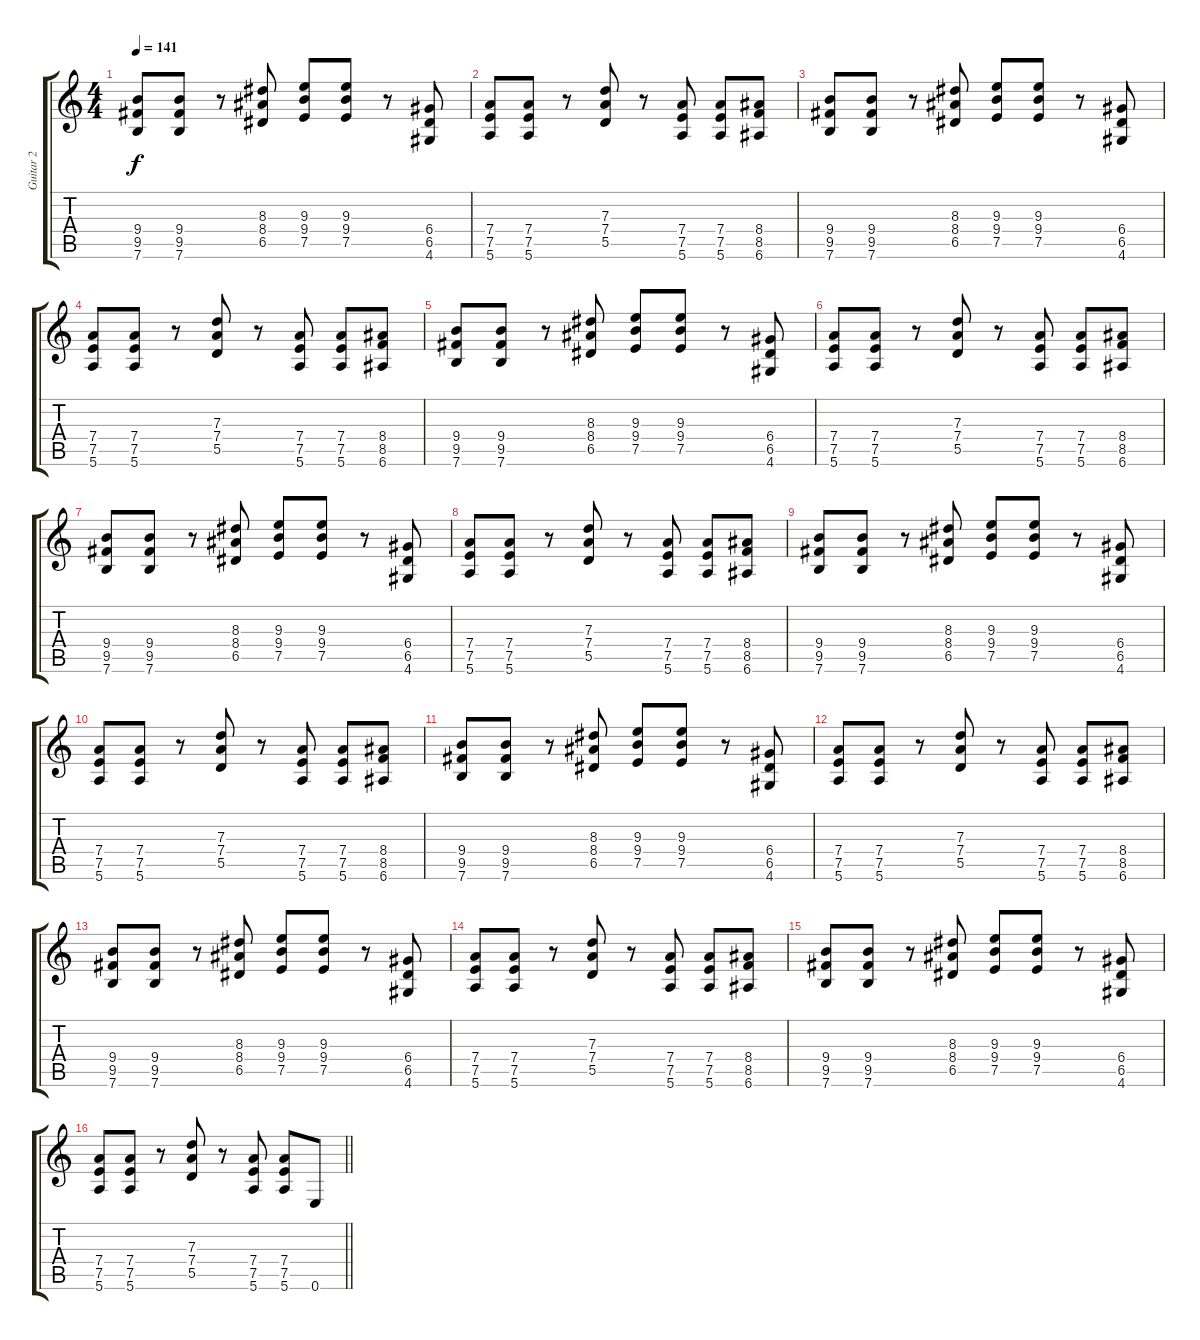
\track ("Guitar 2" "Guitar 2") {instrument overdrivenguitar}
\staff {score tabs}
\tuning (E4 B3 G3 D3 A2 E2) {hide}
\ts (4 4)
\tempo 141
\clef g2
\ks c
(9.4 9.5 7.6).8{dy f} (9.4 9.5 7.6).8 r.8 (8.3 8.4 6.5).8 (9.3 9.4 7.5).8 (9.3 9.4 7.5).8 r.8 (6.4 6.5 4.6).8 |
(7.4 7.5 5.6).8 (7.4 7.5 5.6).8 r.8 (7.3 7.4 5.5).8 r.8 (7.4 7.5 5.6).8 (7.4 7.5 5.6).8 (8.4 8.5 6.6).8 |
(9.4 9.5 7.6).8 (9.4 9.5 7.6).8 r.8 (8.3 8.4 6.5).8 (9.3 9.4 7.5).8 (9.3 9.4 7.5).8 r.8 (6.4 6.5 4.6).8 |
(7.4 7.5 5.6).8 (7.4 7.5 5.6).8 r.8 (7.3 7.4 5.5).8 r.8 (7.4 7.5 5.6).8 (7.4 7.5 5.6).8 (8.4 8.5 6.6).8 |
(9.4 9.5 7.6).8 (9.4 9.5 7.6).8 r.8 (8.3 8.4 6.5).8 (9.3 9.4 7.5).8 (9.3 9.4 7.5).8 r.8 (6.4 6.5 4.6).8 |
(7.4 7.5 5.6).8 (7.4 7.5 5.6).8 r.8 (7.3 7.4 5.5).8 r.8 (7.4 7.5 5.6).8 (7.4 7.5 5.6).8 (8.4 8.5 6.6).8 |
(9.4 9.5 7.6).8 (9.4 9.5 7.6).8 r.8 (8.3 8.4 6.5).8 (9.3 9.4 7.5).8 (9.3 9.4 7.5).8 r.8 (6.4 6.5 4.6).8 |
(7.4 7.5 5.6).8 (7.4 7.5 5.6).8 r.8 (7.3 7.4 5.5).8 r.8 (7.4 7.5 5.6).8 (7.4 7.5 5.6).8 (8.4 8.5 6.6).8 |
(9.4 9.5 7.6).8 (9.4 9.5 7.6).8 r.8 (8.3 8.4 6.5).8 (9.3 9.4 7.5).8 (9.3 9.4 7.5).8 r.8 (6.4 6.5 4.6).8 |
(7.4 7.5 5.6).8 (7.4 7.5 5.6).8 r.8 (7.3 7.4 5.5).8 r.8 (7.4 7.5 5.6).8 (7.4 7.5 5.6).8 (8.4 8.5 6.6).8 |
(9.4 9.5 7.6).8 (9.4 9.5 7.6).8 r.8 (8.3 8.4 6.5).8 (9.3 9.4 7.5).8 (9.3 9.4 7.5).8 r.8 (6.4 6.5 4.6).8 |
(7.4 7.5 5.6).8 (7.4 7.5 5.6).8 r.8 (7.3 7.4 5.5).8 r.8 (7.4 7.5 5.6).8 (7.4 7.5 5.6).8 (8.4 8.5 6.6).8 |
(9.4 9.5 7.6).8 (9.4 9.5 7.6).8 r.8 (8.3 8.4 6.5).8 (9.3 9.4 7.5).8 (9.3 9.4 7.5).8 r.8 (6.4 6.5 4.6).8 |
(7.4 7.5 5.6).8 (7.4 7.5 5.6).8 r.8 (7.3 7.4 5.5).8 r.8 (7.4 7.5 5.6).8 (7.4 7.5 5.6).8 (8.4 8.5 6.6).8 |
(9.4 9.5 7.6).8 (9.4 9.5 7.6).8 r.8 (8.3 8.4 6.5).8 (9.3 9.4 7.5).8 (9.3 9.4 7.5).8 r.8 (6.4 6.5 4.6).8 |
\barLineRight lightlight
(7.4 7.5 5.6).8 (7.4 7.5 5.6).8 r.8 (7.3 7.4 5.5).8 r.8 (7.4 7.5 5.6).8 (7.4 7.5 5.6).8 0.6.8
